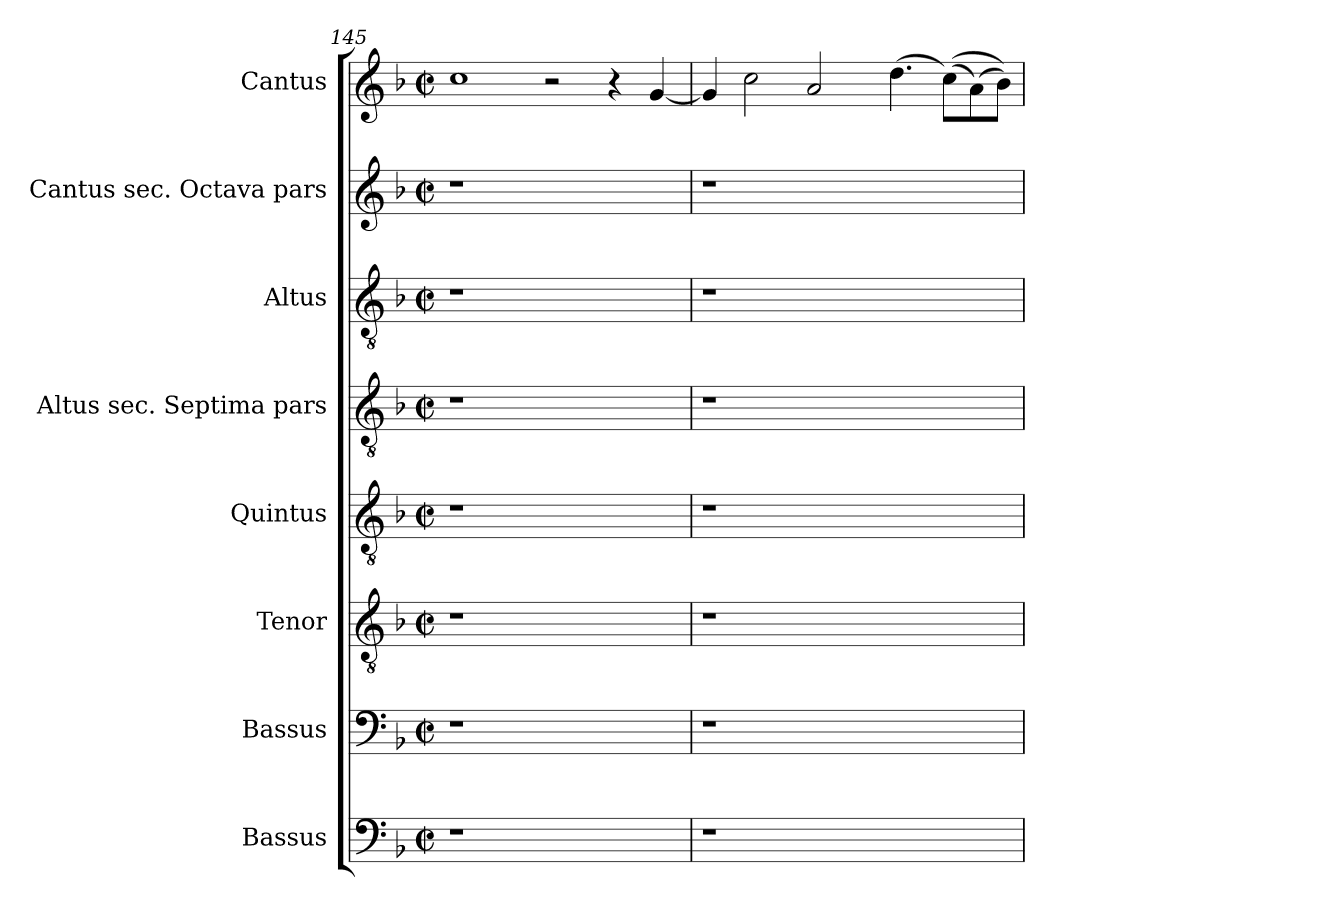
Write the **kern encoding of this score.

**kern	**kern	**kern	**kern	**kern	**kern	**kern	**kern
*part8	*part7	*part6	*part5	*part4	*part3	*part2	*part1
*staff8	*staff7	*staff6	*staff5	*staff4	*staff3	*staff2	*staff1
*I"Bassus	*I"Bassus	*I"Tenor	*I"Quintus	*I"Altus sec. Septima pars	*I"Altus	*I"Cantus sec. Octava pars	*I"Cantus
*	*I'Bassus	*I'Tenor	*I'Quintus	*	*I'Altus	*	*I'Cantus
*clefF4	*clefF4	*clefGv2	*clefGv2	*clefGv2	*clefGv2	*clefG2	*clefG2
*k[b-]	*k[b-]	*k[b-]	*k[b-]	*k[b-]	*k[b-]	*k[b-]	*k[b-]
*F:	*F:	*F:	*F:	*F:	*F:	*F:	*F:
*M2/2	*M2/2	*M2/2	*M2/2	*M2/2	*M2/2	*M2/2	*M2/2
*met(c|)	*met(c|)	*met(c|)	*met(c|)	*met(c|)	*met(c|)	*met(c|)	*met(c|)
=145	=145	=145	=145	=145	=145	=145	=145
1r	1r	1r	1r	1r	1r	1r	1cc
1ryy	1ryy	1ryy	1ryy	1ryy	1ryy	1ryy	2r
.	.	.	.	.	.	.	4r
.	.	.	.	.	.	.	[<4g/
=146	=146	=146	=146	=146	=146	=146	=146
1r	1r	1r	1r	1r	1r	1r	4g/]
.	.	.	.	.	.	.	2cc\
.	.	.	.	.	.	.	2a/
1ryy	1ryy	1ryy	1ryy	1ryy	1ryy	1ryy	.
.	.	.	.	.	.	.	(>4.dd\
.	.	.	.	.	.	.	(>(>8cc\L)
.	.	.	.	.	.	.	(>8a\)
.	.	.	.	.	.	.	8b-\J))
=	=	=	=	=	=	=	=
*-	*-	*-	*-	*-	*-	*-	*-
